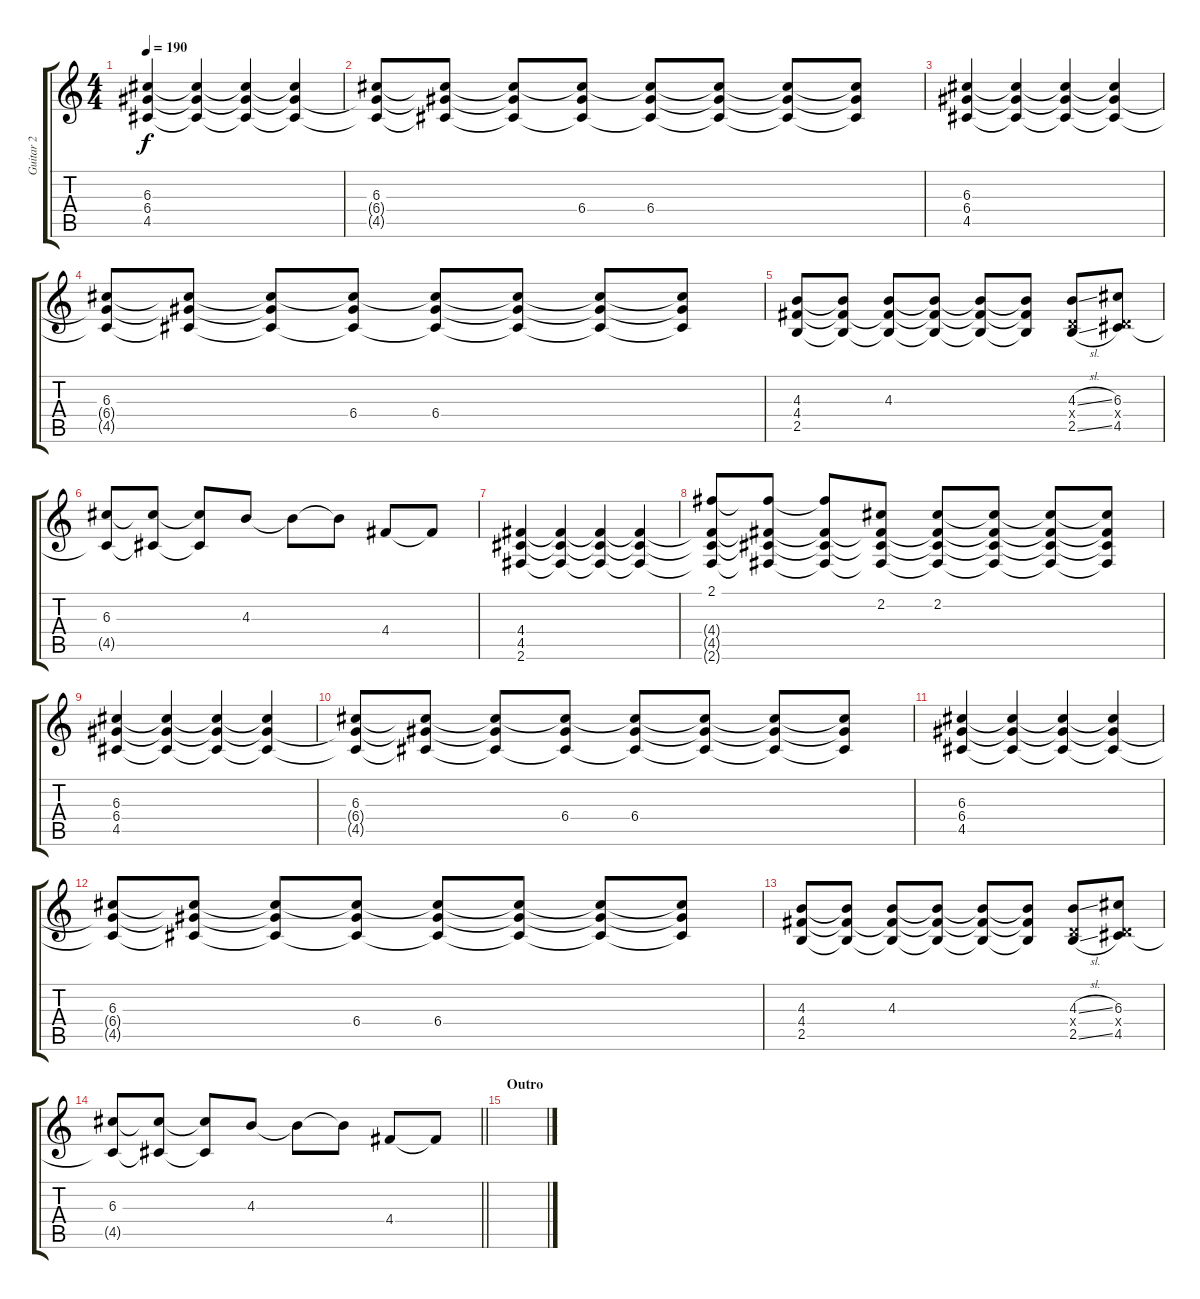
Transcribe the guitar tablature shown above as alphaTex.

\track ("Guitar 2" "Guitar 2") {instrument distortionguitar}
\staff {score tabs}
\tuning (E4 B3 G3 D3 A2 E2) {hide}
\ts (4 4)
\tempo 190
\clef g2
\ks c
(6.3 6.4 4.5).4{dy f} (6.3{t} 6.4{t} 4.5{t}).4 (6.3{t} 6.4{t} 4.5{t}).4 (6.3{t} 6.4{t} 4.5{t}).4 |
(6.3 6.4{t} 4.5{t}).8 (6.3{t} 6.4{t} 4.5{t}).8 (6.3{t} 6.4{t} 4.5{t}).8 (6.3{t} 6.4 4.5{t}).8 (6.3{t} 6.4 4.5{t}).8 (6.3{t} 6.4{t} 4.5{t}).8 (6.3{t} 6.4{t} 4.5{t}).8 (6.3{t} 6.4{t} 4.5{t}).8 |
(6.3 6.4 4.5).4 (6.3{t} 6.4{t} 4.5{t}).4 (6.3{t} 6.4{t} 4.5{t}).4 (6.3{t} 6.4{t} 4.5{t}).4 |
(6.3 6.4{t} 4.5{t}).8 (6.3{t} 6.4{t} 4.5{t}).8 (6.3{t} 6.4{t} 4.5{t}).8 (6.3{t} 6.4 4.5{t}).8 (6.3{t} 6.4 4.5{t}).8 (6.3{t} 6.4{t} 4.5{t}).8 (6.3{t} 6.4{t} 4.5{t}).8 (6.3{t} 6.4{t} 4.5{t}).8 |
(4.3 4.4 2.5).8 (4.3{t} 4.4{t} 2.5{t}).8 (4.3 4.4{t} 2.5{t}).8 (4.3{t} 4.4{t} 2.5{t}).8 (4.3{t} 4.4{t} 2.5{t}).8 (4.3{t} 4.4{t} 2.5{t}).8 (4.3{sl} 0.4{x} 2.5{sl}).8 (6.3 0.4{x} 4.5).8 |
(6.3 4.5{t}).8 (6.3{t} 4.5{t}).8 (6.3{t} 4.5{t}).8 4.3.8 4.3{t}.8 4.3{t}.8 4.4.8 4.4{t}.8 |
(4.4 4.5 2.6).4 (4.4{t} 4.5{t} 2.6{t}).4 (4.4{t} 4.5{t} 2.6{t}).4 (4.4{t} 4.5{t} 2.6{t}).4 |
(2.1 4.4{t} 4.5{t} 2.6{t}).8 (2.1{t} 4.4{t} 4.5{t} 2.6{t}).8 (2.1{t} 4.4{t} 4.5{t} 2.6{t}).8 (2.2 4.4{t} 4.5{t} 2.6{t}).8 (2.2 4.4{t} 4.5{t} 2.6{t}).8 (2.2{t} 4.4{t} 4.5{t} 2.6{t}).8 (2.2{t} 4.4{t} 4.5{t} 2.6{t}).8 (2.2{t} 4.4{t} 4.5{t} 2.6{t}).8 |
(6.3 6.4 4.5).4 (6.3{t} 6.4{t} 4.5{t}).4 (6.3{t} 6.4{t} 4.5{t}).4 (6.3{t} 6.4{t} 4.5{t}).4 |
(6.3 6.4{t} 4.5{t}).8 (6.3{t} 6.4{t} 4.5{t}).8 (6.3{t} 6.4{t} 4.5{t}).8 (6.3{t} 6.4 4.5{t}).8 (6.3{t} 6.4 4.5{t}).8 (6.3{t} 6.4{t} 4.5{t}).8 (6.3{t} 6.4{t} 4.5{t}).8 (6.3{t} 6.4{t} 4.5{t}).8 |
(6.3 6.4 4.5).4 (6.3{t} 6.4{t} 4.5{t}).4 (6.3{t} 6.4{t} 4.5{t}).4 (6.3{t} 6.4{t} 4.5{t}).4 |
(6.3 6.4{t} 4.5{t}).8 (6.3{t} 6.4{t} 4.5{t}).8 (6.3{t} 6.4{t} 4.5{t}).8 (6.3{t} 6.4 4.5{t}).8 (6.3{t} 6.4 4.5{t}).8 (6.3{t} 6.4{t} 4.5{t}).8 (6.3{t} 6.4{t} 4.5{t}).8 (6.3{t} 6.4{t} 4.5{t}).8 |
(4.3 4.4 2.5).8 (4.3{t} 4.4{t} 2.5{t}).8 (4.3 4.4{t} 2.5{t}).8 (4.3{t} 4.4{t} 2.5{t}).8 (4.3{t} 4.4{t} 2.5{t}).8 (4.3{t} 4.4{t} 2.5{t}).8 (4.3{sl} 0.4{x} 2.5{sl}).8 (6.3 0.4{x} 4.5).8 |
\barLineRight lightlight
(6.3 4.5{t}).8 (6.3{t} 4.5{t}).8 (6.3{t} 4.5{t}).8 4.3.8 4.3{t}.8 4.3{t}.8 4.4.8 4.4{t}.8 |
\section ("" "Outro")
